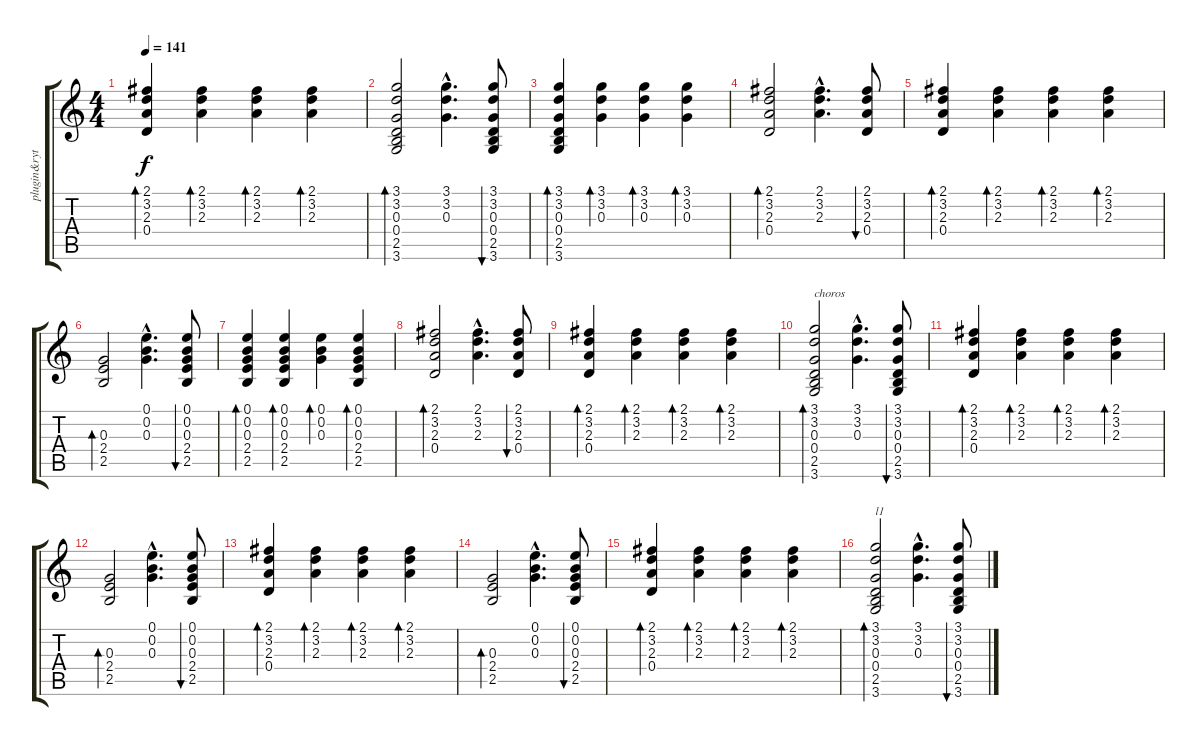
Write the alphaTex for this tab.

\track ("plugin&rythm(SARUN)" "plugin&ryt") {instrument acousticguitarsteel}
\staff {score tabs}
\tuning (E4 B3 G3 D3 A2 E2) {hide}
\ts (4 4)
\tempo 141
\clef g2
\ks c
(2.1 3.2 2.3 0.4).4{bd 60 dy f} (2.1 3.2 2.3).4{bd 60} (2.1 3.2 2.3).4{bd 60} (2.1 3.2 2.3).4{bd 60} |
(3.1 3.2 0.3 0.4 2.5 3.6).2{bd 60} (3.1{hac} 3.2{hac} 0.3{hac}).4{d} (3.1 3.2 0.3 0.4 2.5 3.6).8{bu 60} |
(3.1 3.2 0.3 0.4 2.5 3.6).4{bd 60} (3.1 3.2 0.3).4{bd 60} (3.1 3.2 0.3).4{bd 60} (3.1 3.2 0.3).4{bd 60} |
(2.1 3.2 2.3 0.4).2{bd 60} (2.1{hac} 3.2{hac} 2.3{hac}).4{d} (2.1 3.2 2.3 0.4).8{bu 60} |
(2.1 3.2 2.3 0.4).4{bd 60} (2.1 3.2 2.3).4{bd 60} (2.1 3.2 2.3).4{bd 60} (2.1 3.2 2.3).4{bd 60} |
(0.3 2.4 2.5).2{bd 60} (0.1{hac} 0.2{hac} 0.3{hac}).4{d} (0.1 0.2 0.3 2.4 2.5).8{bu 60} |
(0.1 0.2 0.3 2.4 2.5).4{bd 60} (0.1 0.2 0.3 2.4 2.5).4{bd 60} (0.1 0.2 0.3).4{bd 60} (0.1 0.2 0.3 2.4 2.5).4{bd 60} |
(2.1 3.2 2.3 0.4).2{bd 60} (2.1{hac} 3.2{hac} 2.3{hac}).4{d} (2.1 3.2 2.3 0.4).8{bu 60} |
(2.1 3.2 2.3 0.4).4{bd 60} (2.1 3.2 2.3).4{bd 60} (2.1 3.2 2.3).4{bd 60} (2.1 3.2 2.3).4{bd 60} |
(3.1 3.2 0.3 0.4 2.5 3.6).2{bd 60 txt "choros"} (3.1{hac} 3.2{hac} 0.3{hac}).4{d} (3.1 3.2 0.3 0.4 2.5 3.6).8{bu 60} |
(2.1 3.2 2.3 0.4).4{bd 60} (2.1 3.2 2.3).4{bd 60} (2.1 3.2 2.3).4{bd 60} (2.1 3.2 2.3).4{bd 60} |
(0.3 2.4 2.5).2{bd 60} (0.1{hac} 0.2{hac} 0.3{hac}).4{d} (0.1 0.2 0.3 2.4 2.5).8{bu 60} |
(2.1 3.2 2.3 0.4).4{bd 60} (2.1 3.2 2.3).4{bd 60} (2.1 3.2 2.3).4{bd 60} (2.1 3.2 2.3).4{bd 60} |
(0.3 2.4 2.5).2{bd 60} (0.1{hac} 0.2{hac} 0.3{hac}).4{d} (0.1 0.2 0.3 2.4 2.5).8{bu 60} |
(2.1 3.2 2.3 0.4).4{bd 60} (2.1 3.2 2.3).4{bd 60} (2.1 3.2 2.3).4{bd 60} (2.1 3.2 2.3).4{bd 60} |
(3.1 3.2 0.3 0.4 2.5 3.6).2{bd 60 txt "l1"} (3.1{hac} 3.2{hac} 0.3{hac}).4{d} (3.1 3.2 0.3 0.4 2.5 3.6).8{bu 60}
